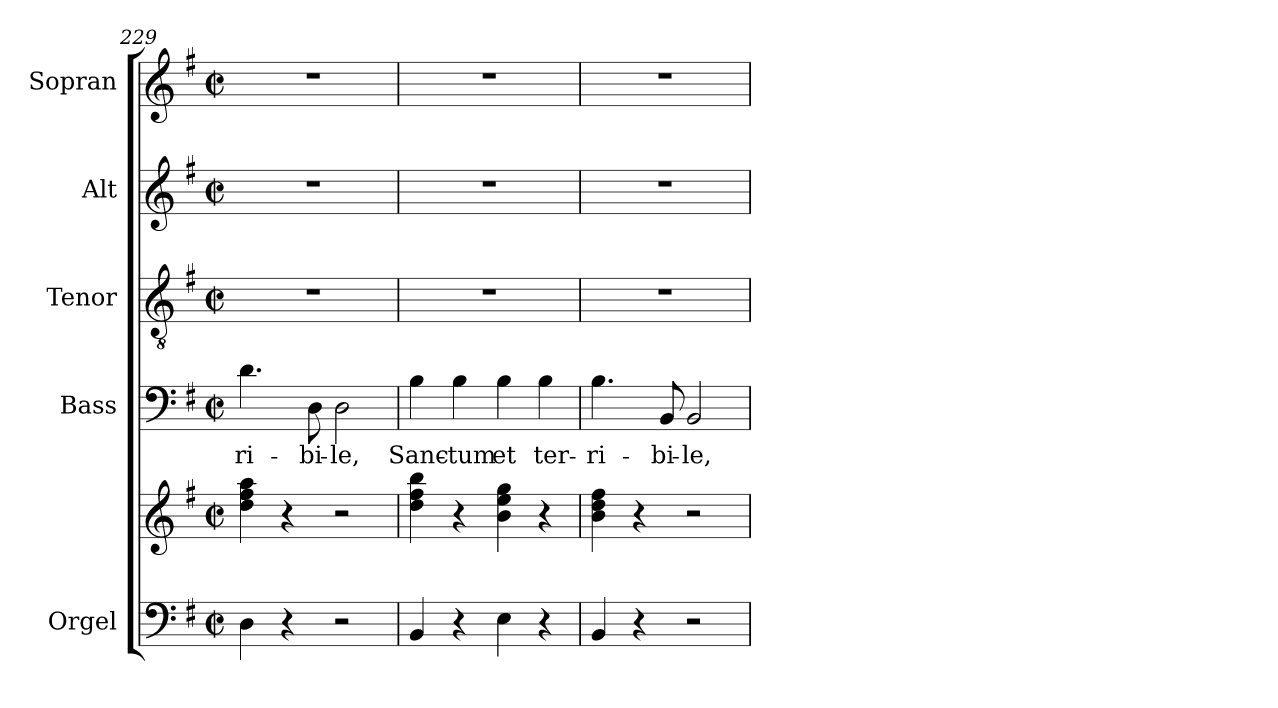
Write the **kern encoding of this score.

**kern	**kern	**kern	**text	**kern	**kern	**kern
*part5	*part5	*part4	*part4	*part3	*part2	*part1
*staff6	*staff5	*staff4	*staff4	*staff3	*staff2	*staff1
*I"Orgel	*	*I"Bass	*	*I"Tenor	*I"Alt	*I"Sopran
*I'Org.	*	*I'B.	*	*I'T.	*I'A.	*I'S.
!!LO:PB:g=z
*clefF4	*clefG2	*clefF4	*	*clefGv2	*clefG2	*clefG2
*k[f#]	*k[f#]	*k[f#]	*	*k[f#]	*k[f#]	*k[f#]
*G:	*G:	*G:	*	*G:	*G:	*G:
*M2/2	*M2/2	*M2/2	*	*M2/2	*M2/2	*M2/2
*met(c|)	*met(c|)	*met(c|)	*	*met(c|)	*met(c|)	*met(c|)
=229	=229	=229	=229	=229	=229	=229
!	!	!	!LO:LY:b	!	!	!
4D\	4dd\ 4ff#\ 4aa\	4.d\	-ri-	1r	1r	1r
4r	4r	.	.	.	.	.
!	!	!	!LO:LY:b	!	!	!
.	.	8D\	-bi-	.	.	.
!	!	!	!LO:LY:b	!	!	!
2r	2r	2D\	-le,	.	.	.
=230	=230	=230	=230	=230	=230	=230
!	!	!	!LO:LY:b	!	!	!
4BB/	4dd\ 4ff#\ 4bb\	4B\	Sanc-	1r	1r	1r
!	!	!	!LO:LY:b	!	!	!
4r	4r	4B\	-tum	.	.	.
!	!	!	!LO:LY:b	!	!	!
4E\	4b\ 4ee\ 4gg\	4B\	et	.	.	.
!	!	!	!LO:LY:b	!	!	!
4r	4r	4B\	ter-	.	.	.
=231	=231	=231	=231	=231	=231	=231
!	!	!	!LO:LY:b	!	!	!
4BB/	4b\ 4dd\ 4ff#\	4.B\	-ri-	1r	1r	1r
4r	4r	.	.	.	.	.
!	!	!	!LO:LY:b	!	!	!
.	.	8BB/	-bi-	.	.	.
!	!	!	!LO:LY:b	!	!	!
2r	2r	2BB/	-le,	.	.	.
=	=	=	=	=	=	=
*-	*-	*-	*-	*-	*-	*-
